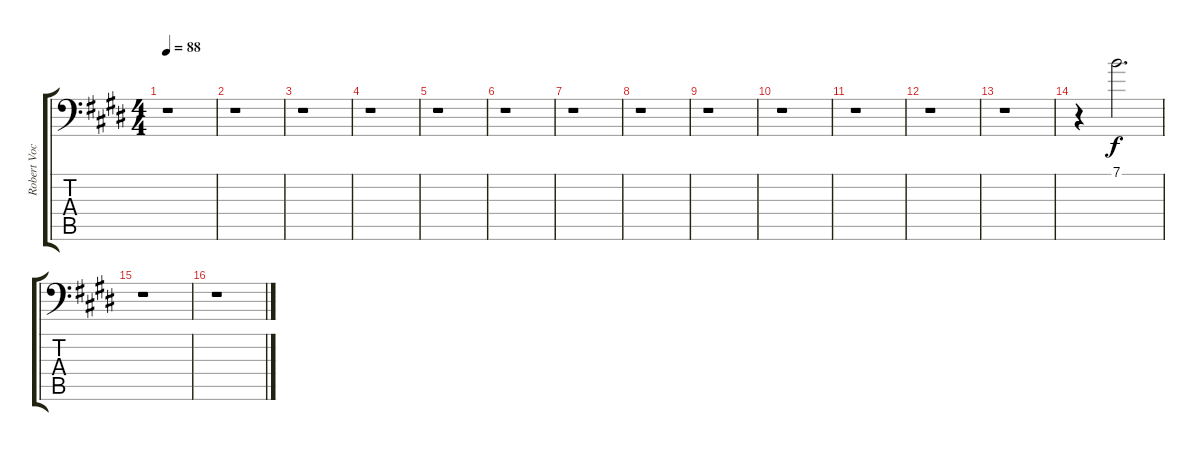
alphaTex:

\track ("Robert Vocals" "Robert Voc") {instrument oboe}
\staff {score tabs}
\tuning (E4 B3 G3 D3 A2 E2) {hide}
\ts (4 4)
\tempo 88
\clef f4
\ks e
r.1{dy f} |
r.1 |
r.1 |
r.1 |
r.1 |
r.1 |
r.1 |
r.1 |
r.1 |
r.1 |
r.1 |
r.1 |
r.1 |
r.4 7.1.2{d} |
r.1 |
r.1
